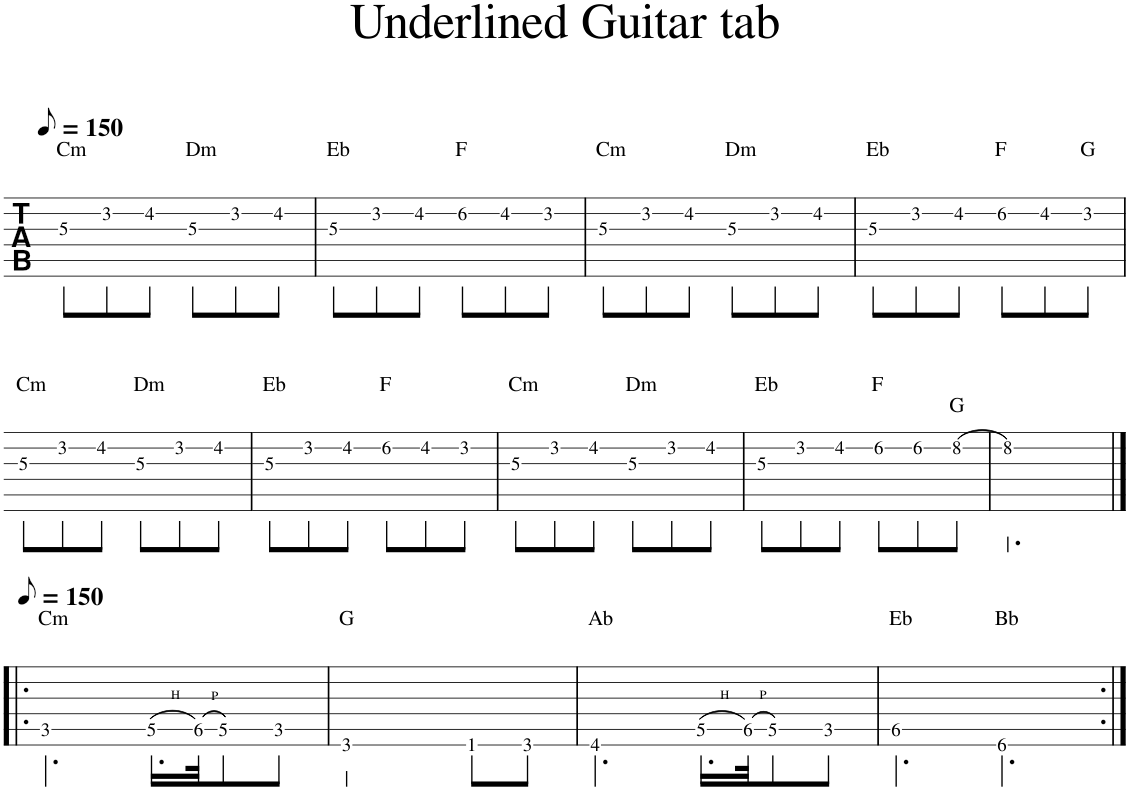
**kern
*part1
*staff1
*I"Guitar
*I'Guit.
*stria6
*
*k[b-e-a-d-g-c-]
*M6/8
*MM75
=1
!LO:TX:a:t=Cm
8c\L
8d\
8e-\J
!LO:TX:a:t=Dm
8c\L
8d\
8e-\J
=2
!LO:TX:a:t=Eb
8c\L
8d\
8e-\J
!LO:TX:a:t=F
8f\L
8e-\
8d\J
=3
!LO:TX:a:t=Cm
8c\L
8d\
8e-\J
!LO:TX:a:t=Dm
8c\L
8d\
8e-\J
=4
!LO:TX:a:t=Eb
8c\L
8d\
8e-\J
!LO:TX:a:t=F
8f\L
8e-\
!LO:TX:a:t=G
8d\J
!!LO:LB:g=z
=5
!LO:TX:a:t=Cm
8c\L
8d\
8e-\J
!LO:TX:a:t=Dm
8c\L
8d\
8e-\J
=6
!LO:TX:a:t=Eb
8c\L
8d\
8e-\J
!LO:TX:a:t=F
8f\L
8e-\
8d\J
=7
!LO:TX:a:t=Cm
8c\L
8d\
8e-\J
!LO:TX:a:t=Dm
8c\L
8d\
8e-\J
=8
!LO:TX:a:t=Eb
8c\L
8d\
8e-\J
!LO:TX:a:t=F
8f\L
8f\
!LO:TX:a:t=G
[8g\J
=9
2.g\]
!!LO:LB:g=z
=10|!:
*MM75
!LO:TX:a:t=Cm
4.C\
!LO:TX:a:t=H
(16.D\LL
(32E-\JK)
!LO:TX:a:t=P
8D\)
8C\J
=11
!LO:TX:a:t=G
2GG\
8FF\L
8GG\J
=12
!LO:TX:a:t=Ab
4.AA-\
!LO:TX:a:t=H
(16.D\LL
(32E-\JK)
!LO:TX:a:t=P
8D\)
8C\J
=13
!LO:TX:a:t=Eb
4.E-\
!LO:TX:a:t=Bb
4.BB-\
=:|!
*-
